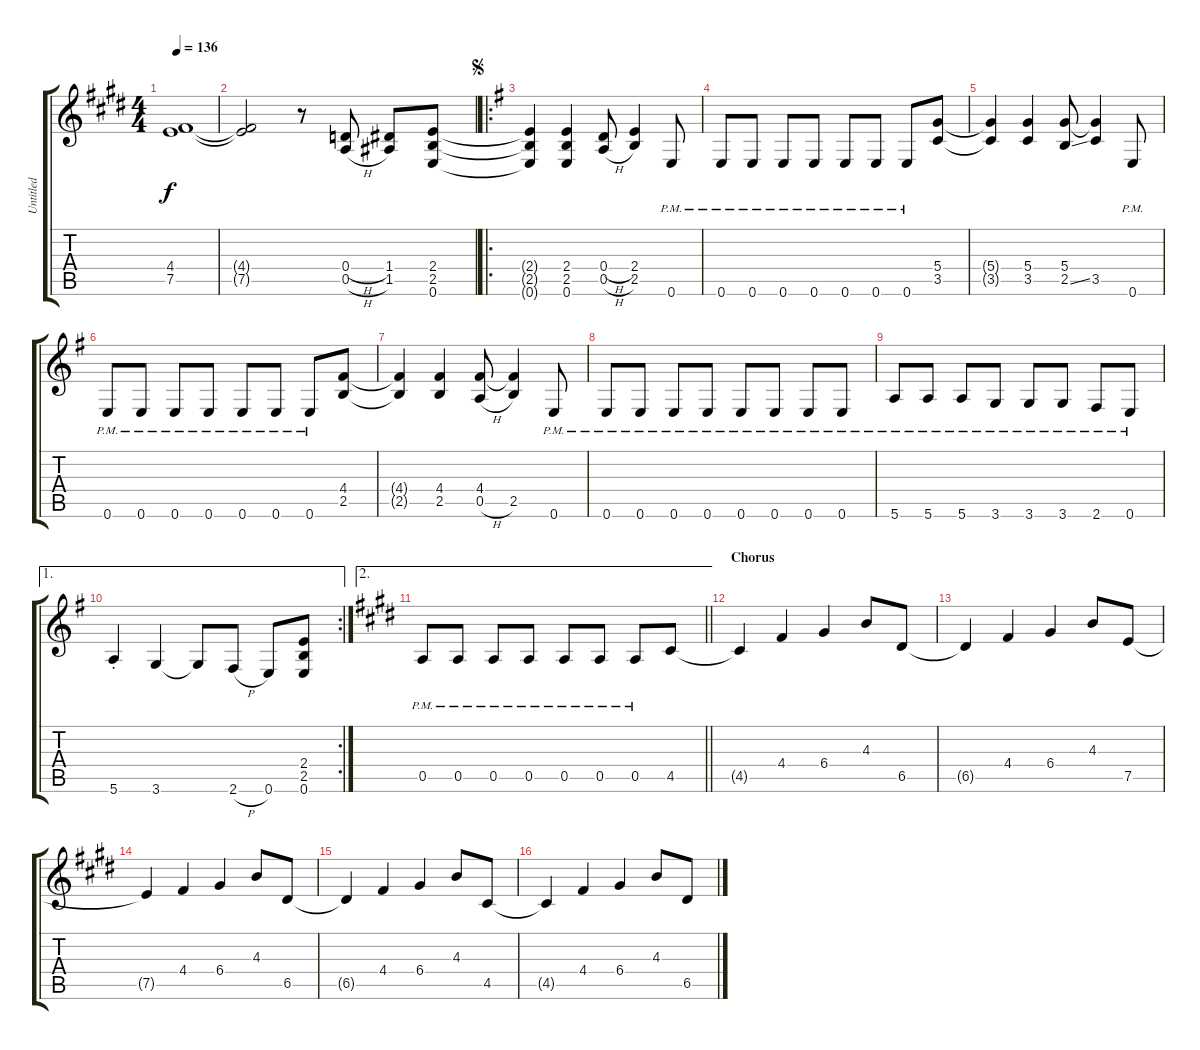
\track ("Untitled" "Untitled") {instrument distortionguitar}
\staff {score tabs}
\tuning (E4 B3 G3 D3 A2 E2) {hide}
\ts (4 4)
\tempo 136
\clef g2
\ks c#minor
(4.4{t} 7.5{t}).1{dy f} |
(4.4{t} 7.5{t}).2 r.8 (0.4{h} 0.5{h}).8 (1.4 1.5).8 (2.4 2.5 0.6).8 |
\ro
\jump segno
\ks g
(2.4{t} 2.5{t} 0.6{t}).4 (2.4 2.5 0.6).4 (0.4{h} 0.5{h}).8 (2.4 2.5).4 0.6{pm}.8 |
0.6{pm}.8 0.6{pm}.8 0.6{pm}.8 0.6{pm}.8 0.6{pm}.8 0.6{pm}.8 0.6{pm}.8 (5.4 3.5).8 |
(5.4{t} 3.5{t}).4 (5.4 3.5).4 (5.4 2.5{ss}).8 (5.4{t} 3.5).4 0.6{pm}.8 |
0.6{pm}.8 0.6{pm}.8 0.6{pm}.8 0.6{pm}.8 0.6{pm}.8 0.6{pm}.8 0.6{pm}.8 (4.4 2.5).8 |
(4.4{t} 2.5{t}).4 (4.4 2.5).4 (4.4 0.5{h}).8 (4.4{t} 2.5).4 0.6{pm}.8 |
0.6{pm}.8 0.6{pm}.8 0.6{pm}.8 0.6{pm}.8 0.6{pm}.8 0.6{pm}.8 0.6{pm}.8 0.6{pm}.8 |
5.6{pm}.8 5.6{pm}.8 5.6{pm}.8 3.6{pm}.8 3.6{pm}.8 3.6{pm}.8 2.6{pm}.8 0.6{pm}.8 |
\ae 1
\rc 2
5.6{st}.4 3.6.4 3.6{t}.8 2.6{h}.8 0.6.8 (2.4 2.5 0.6).8 |
\ae 2
\barLineRight lightlight
\ks e
0.5{pm}.8 0.5{pm}.8 0.5{pm}.8 0.5{pm}.8 0.5{pm}.8 0.5{pm}.8 0.5{pm}.8 4.5.8 |
\section ("" "Chorus")
\ks c#minor
4.5{t}.4 4.4.4 6.4.4 4.3.8 6.5.8 |
6.5{t}.4 4.4.4 6.4.4 4.3.8 7.5.8 |
7.5{t}.4 4.4.4 6.4.4 4.3.8 6.5.8 |
6.5{t}.4 4.4.4 6.4.4 4.3.8 4.5.8 |
4.5{t}.4 4.4.4 6.4.4 4.3.8 6.5.8
